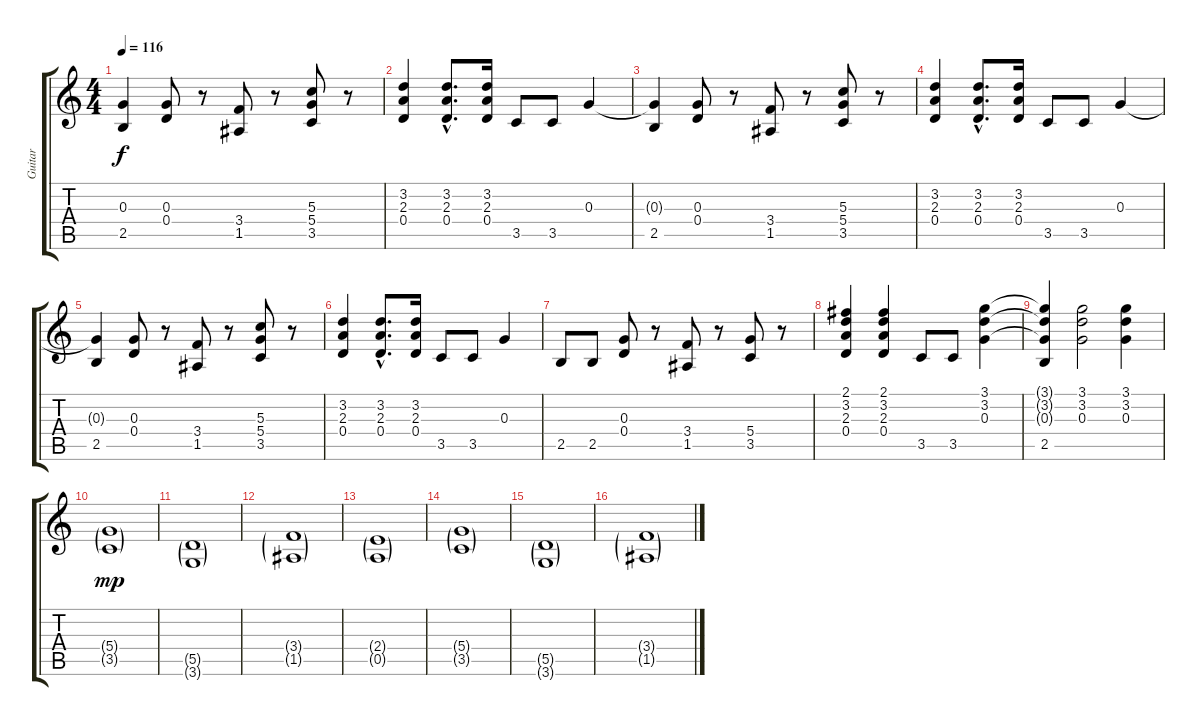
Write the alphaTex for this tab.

\track ("Guitar" "Guitar") {instrument distortionguitar}
\staff {score tabs}
\tuning (E4 B3 G3 D3 A2 E2) {hide}
\ts (4 4)
\tempo 116
\clef g2
\ks c
(0.3{t} 2.5).4{dy f} (0.3 0.4).8 r.8 (3.4 1.5).8 r.8 (5.3 5.4 3.5).8 r.8 |
(3.2 2.3 0.4).4 (3.2{hac} 2.3{hac} 0.4{hac}).8{d} (3.2 2.3 0.4).16 3.5.8 3.5.8 0.3.4 |
(0.3{t} 2.5).4 (0.3 0.4).8 r.8 (3.4 1.5).8 r.8 (5.3 5.4 3.5).8 r.8 |
(3.2 2.3 0.4).4 (3.2{hac} 2.3{hac} 0.4{hac}).8{d} (3.2 2.3 0.4).16 3.5.8 3.5.8 0.3.4 |
(0.3{t} 2.5).4 (0.3 0.4).8 r.8 (3.4 1.5).8 r.8 (5.3 5.4 3.5).8 r.8 |
(3.2 2.3 0.4).4 (3.2{hac} 2.3{hac} 0.4{hac}).8{d} (3.2 2.3 0.4).16 3.5.8 3.5.8 0.3.4 |
2.5.8 2.5.8 (0.3 0.4).8 r.8 (3.4 1.5).8 r.8 (5.4 3.5).8 r.8 |
(2.1 3.2 2.3 0.4).4 (2.1 3.2 2.3 0.4).4 3.5.8 3.5.8 (3.1 3.2 0.3).4 |
(3.1{t} 3.2{t} 0.3{t} 2.5).4 (3.1 3.2 0.3).2 (3.1 3.2 0.3).4 |
(5.4{g} 3.5{g}).1{dy mp} |
(5.5{g} 3.6{g}).1 |
(3.4{g} 1.5{g}).1 |
(2.4{g} 0.5{g}).1 |
(5.4{g} 3.5{g}).1 |
(5.5{g} 3.6{g}).1 |
(3.4{g} 1.5{g}).1
